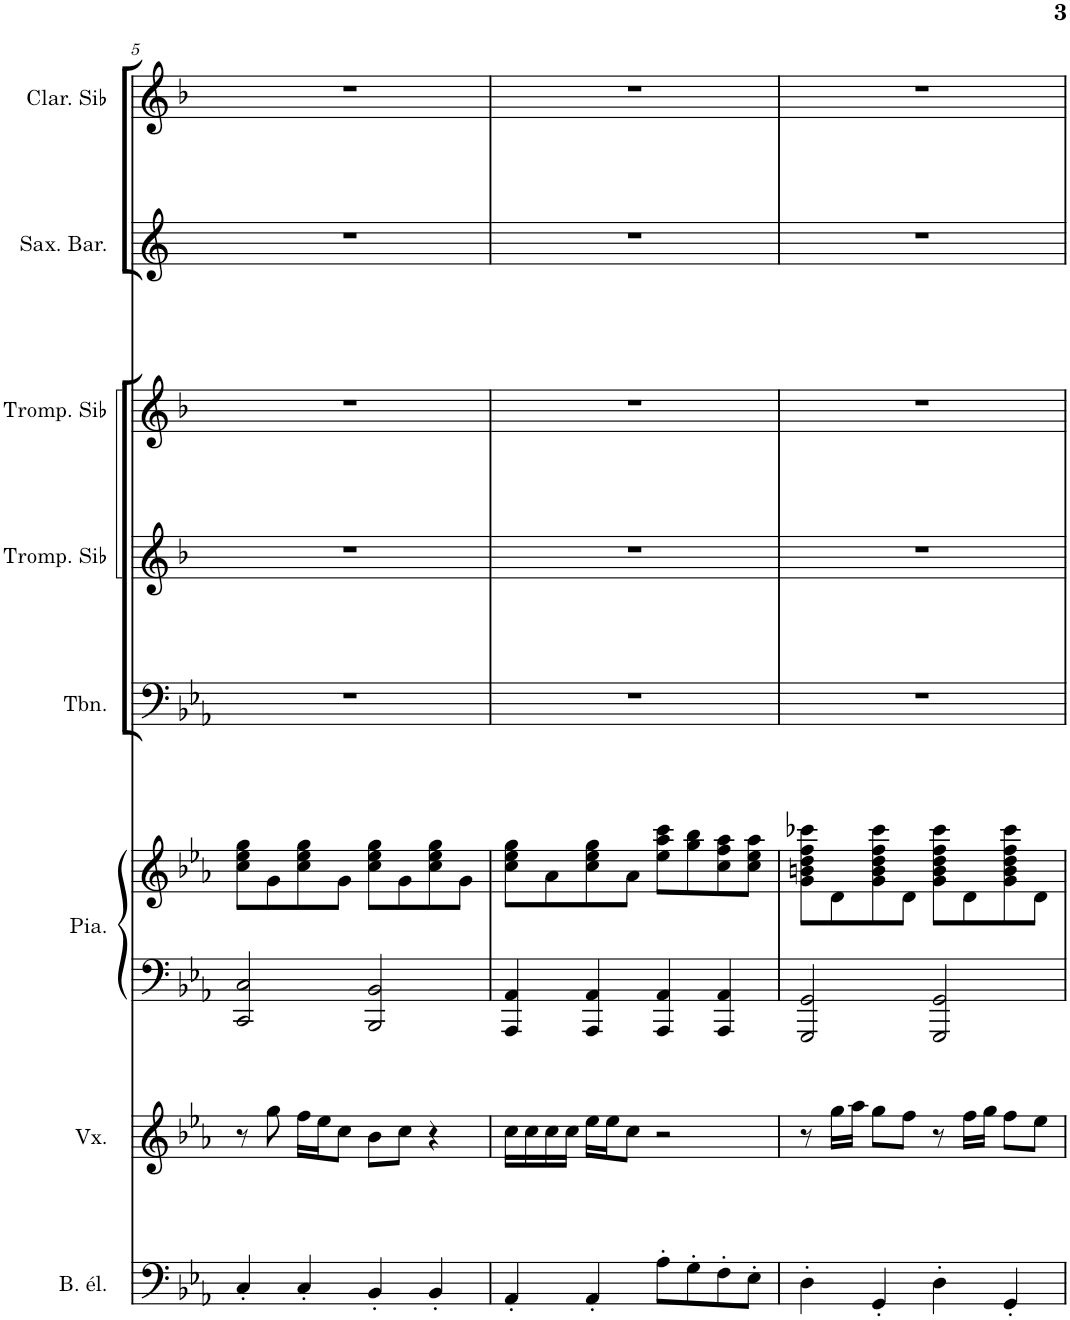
**kern	**kern	**kern	**kern	**kern	**kern	**kern	**kern	**kern
*part8	*part7	*part6	*part6	*part5	*part4	*part3	*part2	*part1
*staff9	*staff8	*staff7	*staff6	*staff5	*staff4	*staff3	*staff2	*staff1
*I"Basse électrique	*I"Voix	*I"Piano	*	*I"Trombone	*I"Trompette en Sib	*I"Trompette en Sib	*I"Saxophone Baryton	*I"Clarinette en Sib
*I'B. él.	*I'Vx.	*I'Pia.	*	*I'Tbn.	*I'Tromp. Sib	*I'Tromp. Sib	*I'Sax. Bar.	*I'Clar. Sib
!!LO:PB:g=z
*clefF4	*clefG2	*clefF4	*clefG2	*clefF4	*clefG2	*clefG2	*clefG2	*clefG2
*Trd7c12	*	*	*	*	*Trd1c2	*Trd1c2	*Trd12c21	*Trd1c2
*k[b-e-a-]	*k[b-e-a-]	*k[b-e-a-]	*k[b-e-a-]	*k[b-e-a-]	*k[b-]	*k[b-]	*k[]	*k[b-]
*M4/4	*M4/4	*M4/4	*M4/4	*M4/4	*M4/4	*M4/4	*M4/4	*M4/4
=5	=5	=5	=5	=5	=5	=5	=5	=5
4C'/	8r	2CC/ 2C/	8cc\ 8ee-\ 8gg\L	1r	1r	1r	1r	1r
.	8gg\	.	8g\	.	.	.	.	.
4C'/	16ff\LL	.	8cc\ 8ee-\ 8gg\	.	.	.	.	.
.	16ee-\J	.	.	.	.	.	.	.
.	8cc\J	.	8g\J	.	.	.	.	.
4BB-'/	8b-\L	2BBB-/ 2BB-/	8cc\ 8ee-\ 8gg\L	.	.	.	.	.
.	8cc\J	.	8g\	.	.	.	.	.
4BB-'/	4r	.	8cc\ 8ee-\ 8gg\	.	.	.	.	.
.	.	.	8g\J	.	.	.	.	.
=6	=6	=6	=6	=6	=6	=6	=6	=6
4AA-'/	16cc\LL	4AAA-/ 4AA-/	8cc\ 8ee-\ 8gg\L	1r	1r	1r	1r	1r
.	16cc\	.	.	.	.	.	.	.
.	16cc\	.	8a-\	.	.	.	.	.
.	16cc\JJ	.	.	.	.	.	.	.
4AA-'/	16ee-\LL	4AAA-/ 4AA-/	8cc\ 8ee-\ 8gg\	.	.	.	.	.
.	16ee-\J	.	.	.	.	.	.	.
.	8cc\J	.	8a-\J	.	.	.	.	.
8A-'\L	2r	4AAA-/ 4AA-/	8ee-\ 8aa-\ 8ccc\L	.	.	.	.	.
8G'\	.	.	8gg\ 8bb-\	.	.	.	.	.
8F'\	.	4AAA-/ 4AA-/	8cc\ 8ff\ 8aa-\	.	.	.	.	.
8E-'\J	.	.	8cc\ 8ee-\ 8aa-\J	.	.	.	.	.
=7	=7	=7	=7	=7	=7	=7	=7	=7
4D'\	8r	2GGG/ 2GG/	8g\ 8bn\ 8dd\ 8ff\ 8ccc-X\L	1r	1r	1r	1r	1r
.	16gg\LL	.	8d\	.	.	.	.	.
.	16aa-\JJ	.	.	.	.	.	.	.
4GG'/	8gg\L	.	8g\ 8b\ 8dd\ 8ff\ 8ccc-\	.	.	.	.	.
.	8ff\J	.	8d\J	.	.	.	.	.
4D'\	8r	2GGG/ 2GG/	8g\ 8b\ 8dd\ 8ff\ 8ccc-\L	.	.	.	.	.
.	16ff\LL	.	8d\	.	.	.	.	.
.	16gg\JJ	.	.	.	.	.	.	.
4GG'/	8ff\L	.	8g\ 8b\ 8dd\ 8ff\ 8ccc-\	.	.	.	.	.
.	8ee-\J	.	8d\J	.	.	.	.	.
=	=	=	=	=	=	=	=	=
*-	*-	*-	*-	*-	*-	*-	*-	*-
